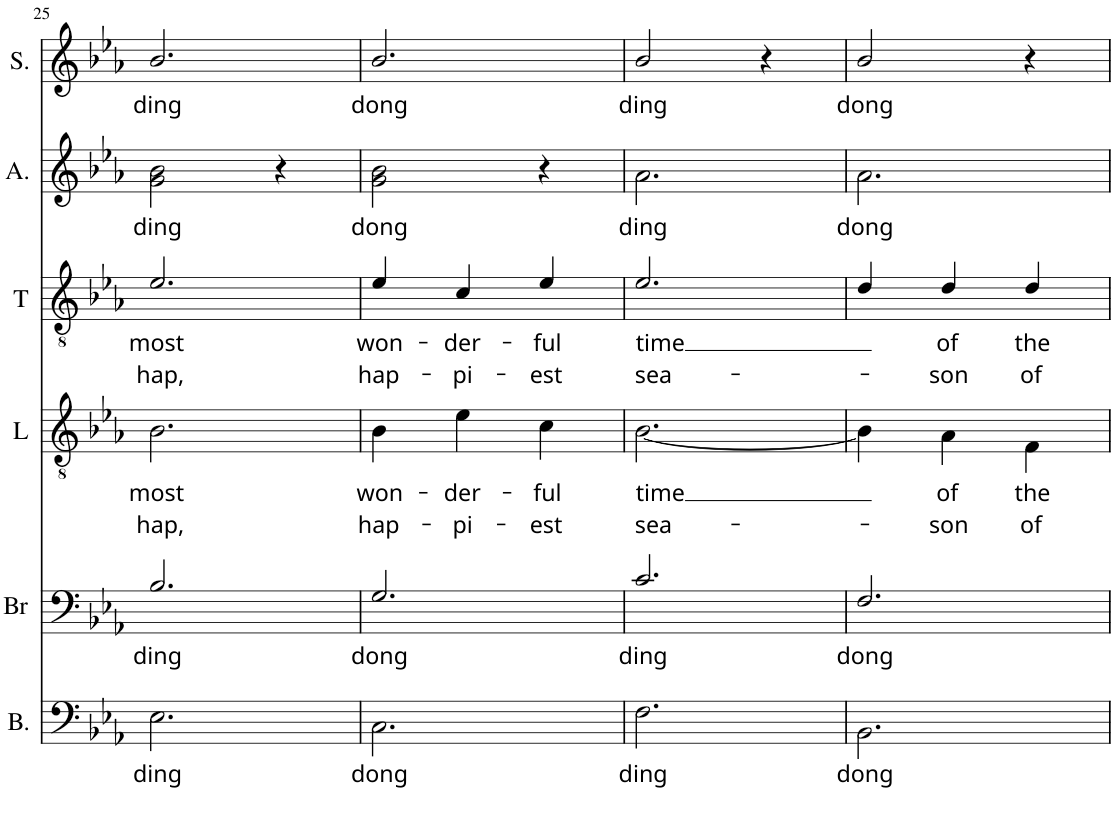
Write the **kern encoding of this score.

**kern	**text	**kern	**text	**kern	**text	**text	**kern	**text	**text	**kern	**text	**kern	**text
*part6	*part6	*part5	*part5	*part4	*part4	*part4	*part3	*part3	*part3	*part2	*part2	*part1	*part1
*staff6	*staff6	*staff5	*staff5	*staff4	*staff4	*staff4	*staff3	*staff3	*staff3	*staff2	*staff2	*staff1	*staff1
*I"Bass	*	*I"Baritone	*	*I"Lead	*	*	*I"Tenor	*	*	*I"Alto	*	*I"Soprano	*
*I'B.	*	*I'Br	*	*I'L	*	*	*I'T	*	*	*I'A.	*	*I'S.	*
!!LO:PB:g=z
*clefF4	*	*clefF4	*	*clefGv2	*	*	*clefGv2	*	*	*clefG2	*	*clefG2	*
*k[b-e-a-]	*	*k[b-e-a-]	*	*k[b-e-a-]	*	*	*k[b-e-a-]	*	*	*k[b-e-a-]	*	*k[b-e-a-]	*
*M3/4	*	*M3/4	*	*M3/4	*	*	*M3/4	*	*	*M3/4	*	*M3/4	*
=25	=25	=25	=25	=25	=25	=25	=25	=25	=25	=25	=25	=25	=25
!	!LO:LY:b	!	!LO:LY:b	!	!LO:LY:b	!LO:LY:b	!	!LO:LY:b	!LO:LY:b	!	!LO:LY:b	!	!LO:LY:b
2.E-\	ding	2.B-/	ding	2.B-\	most	hap,	2.e-/	most	hap,	2g\ 2b-\	ding	2.b-/	ding
.	.	.	.	.	.	.	.	.	.	4r	.	.	.
=26	=26	=26	=26	=26	=26	=26	=26	=26	=26	=26	=26	=26	=26
!	!LO:LY:b	!	!LO:LY:b	!	!LO:LY:b	!LO:LY:b	!	!LO:LY:b	!LO:LY:b	!	!LO:LY:b	!	!LO:LY:b
2.C\	dong	2.G/	dong	4B-\	won-	hap-	4e-/	won-	hap-	2g\ 2b-\	dong	2.b-/	dong
!	!	!	!	!	!LO:LY:b	!LO:LY:b	!	!LO:LY:b	!LO:LY:b	!	!	!	!
.	.	.	.	4e-\	-der-	-pi-	4c/	-der-	-pi-	.	.	.	.
!	!	!	!	!	!LO:LY:b	!LO:LY:b	!	!LO:LY:b	!LO:LY:b	!	!	!	!
.	.	.	.	4c\	-ful	-est	4e-/	-ful	-est	4r	.	.	.
=27	=27	=27	=27	=27	=27	=27	=27	=27	=27	=27	=27	=27	=27
!	!LO:LY:b	!	!LO:LY:b	!	!LO:LY:b	!LO:LY:b	!	!LO:LY:b	!LO:LY:b	!	!LO:LY:b	!	!LO:LY:b
2.F\	ding	2.c/	ding	[<2.B-\	time	sea-	2.e-/	time	sea-	2.a-\	ding	2b-/	ding
.	.	.	.	.	.	.	.	.	.	.	.	4r	.
=28	=28	=28	=28	=28	=28	=28	=28	=28	=28	=28	=28	=28	=28
!	!LO:LY:b	!	!LO:LY:b	!	!	!	!	!	!	!	!LO:LY:b	!	!LO:LY:b
2.BB-\	dong	2.F/	dong	4B-\]	.	.	4d/	.	.	2.a-\	dong	2b-/	dong
!	!	!	!	!	!LO:LY:b	!LO:LY:b	!	!LO:LY:b	!LO:LY:b	!	!	!	!
.	.	.	.	4A-\	of	-son	4d/	of	-son	.	.	.	.
!	!	!	!	!	!LO:LY:b	!LO:LY:b	!	!LO:LY:b	!LO:LY:b	!	!	!	!
.	.	.	.	4F\	the	of	4d/	the	of	.	.	4r	.
=	=	=	=	=	=	=	=	=	=	=	=	=	=
*-	*-	*-	*-	*-	*-	*-	*-	*-	*-	*-	*-	*-	*-
